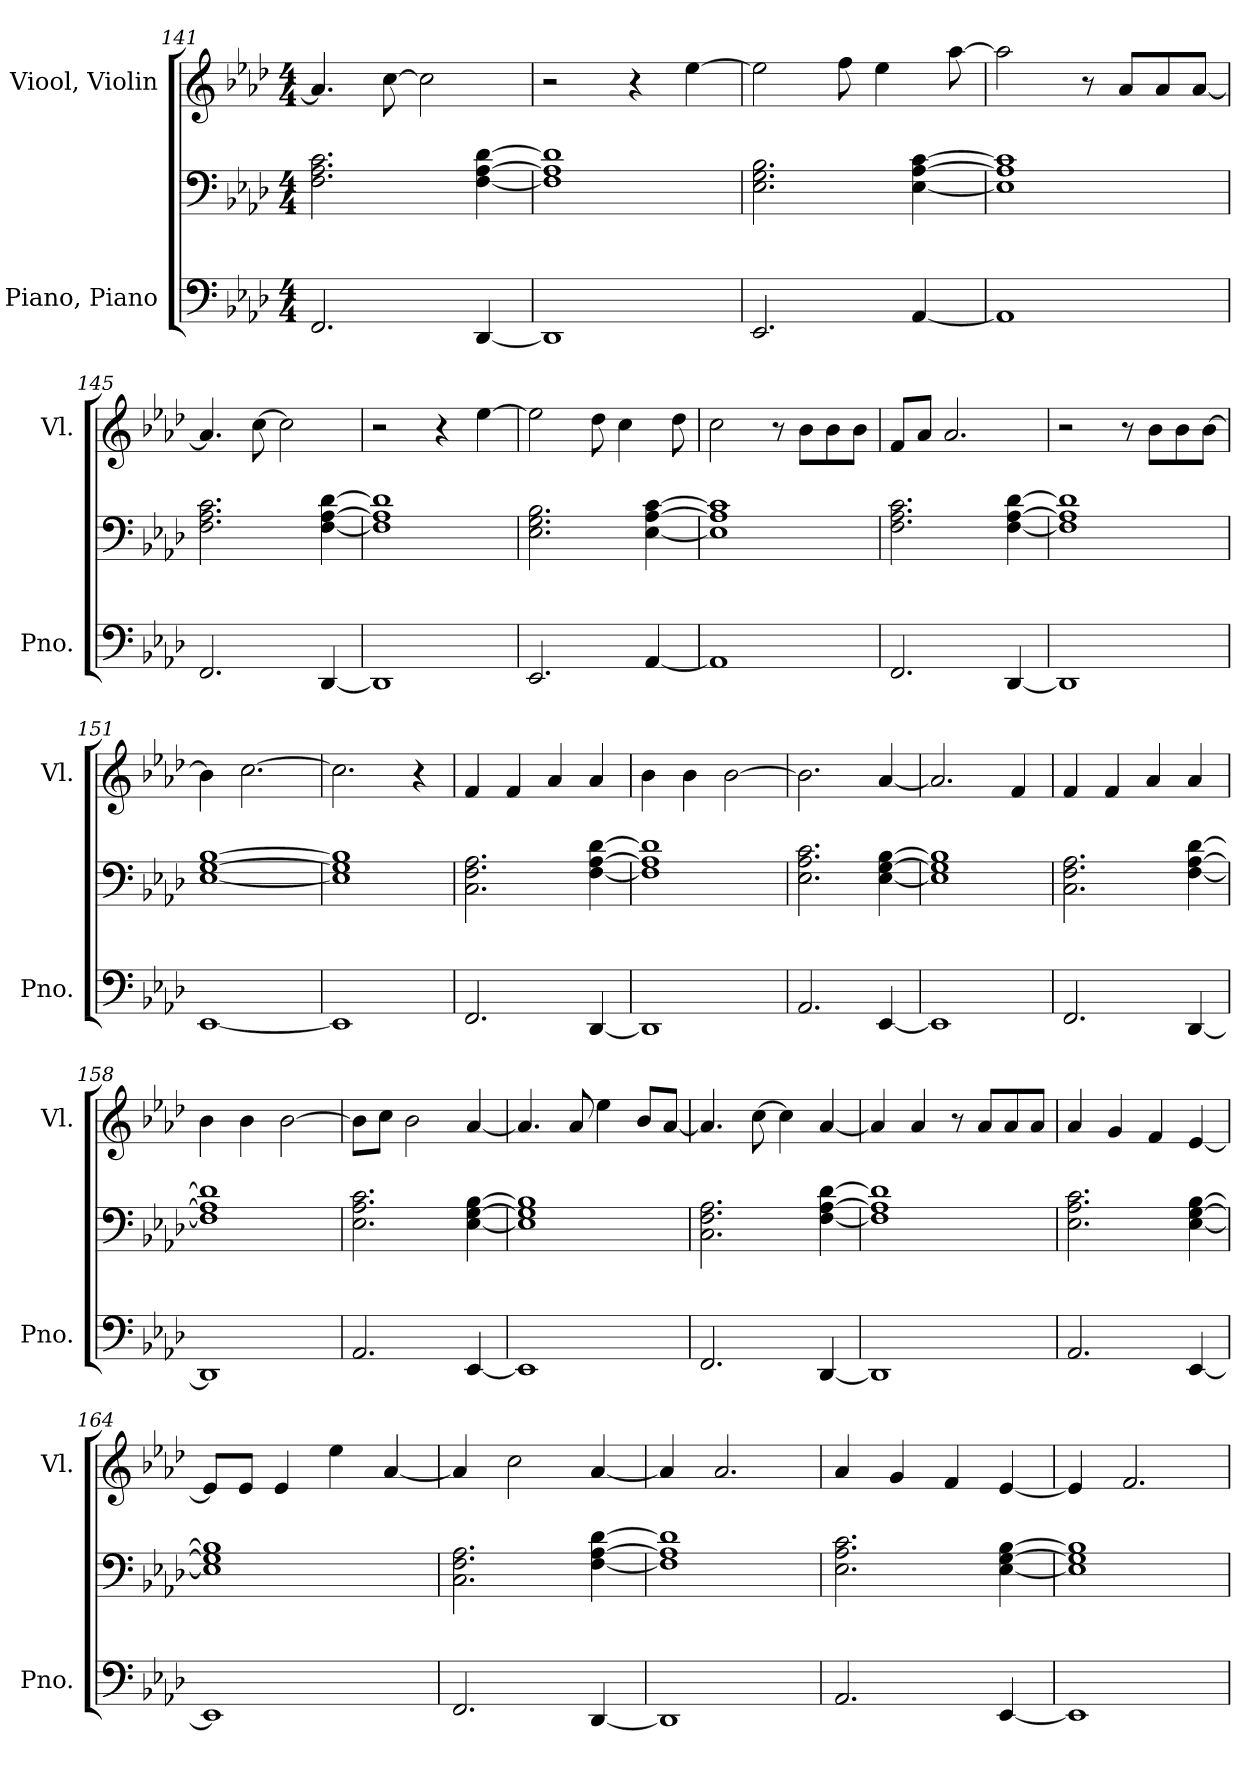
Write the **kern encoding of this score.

**kern	**kern	**kern
*part2	*part2	*part1
*staff3	*staff2	*staff1
*I"Piano, Piano	*	*I"Viool, Violin
*I'Pno.	*	*I'Vl.
*clefF4	*clefF4	*clefG2
*k[b-e-a-d-]	*k[b-e-a-d-]	*k[b-e-a-d-]
*M4/4	*M4/4	*M4/4
=141	=141	=141
2.FF/	2.F\ 2.A-\ 2.c\	4.a-/]
.	.	[8cc\
.	.	2cc\]
[4DD-/	[4F\ [4A-\ [4d-\	.
=142	=142	=142
1DD-]	1F] 1A-] 1d-]	2r
.	.	4r
.	.	[4ee-\
=143	=143	=143
2.EE-/	2.E-\ 2.G\ 2.B-\	2ee-\]
.	.	8ff\
.	.	4ee-\
[4AA-/	[4E-\ [4A-\ [4c\	.
.	.	[8aa-\
=144	=144	=144
1AA-]	1E-] 1A-] 1c]	2aa-\]
.	.	8r
.	.	8a-/L
.	.	8a-/
.	.	[8a-/J
=145	=145	=145
2.FF/	2.F\ 2.A-\ 2.c\	4.a-/]
.	.	[8cc\
.	.	2cc\]
[4DD-/	[4F\ [4A-\ [4d-\	.
=146	=146	=146
1DD-]	1F] 1A-] 1d-]	2r
.	.	4r
.	.	[4ee-\
=147	=147	=147
2.EE-/	2.E-\ 2.G\ 2.B-\	2ee-\]
.	.	8dd-\
.	.	4cc\
[4AA-/	[4E-\ [4A-\ [4c\	.
.	.	8dd-\
!!LO:LB:g=z
=148	=148	=148
1AA-]	1E-] 1A-] 1c]	2cc\
.	.	8r
.	.	8b-\L
.	.	8b-\
.	.	8b-\J
=149	=149	=149
2.FF/	2.F\ 2.A-\ 2.c\	8f/L
.	.	8a-/J
.	.	2.a-/
[4DD-/	[4F\ [4A-\ [4d-\	.
=150	=150	=150
1DD-]	1F] 1A-] 1d-]	2r
.	.	8r
.	.	8b-\L
.	.	8b-\
.	.	[8b-\J
=151	=151	=151
[1EE-	[1E- [1G [1B-	4b-\]
.	.	[2.cc\
=152	=152	=152
1EE-]	1E-] 1G] 1B-]	2.cc\]
.	.	4r
=153	=153	=153
2.FF/	2.C\ 2.F\ 2.A-\	4f/
.	.	4f/
.	.	4a-/
[4DD-/	[4F\ [4A-\ [4d-\	4a-/
=154	=154	=154
1DD-]	1F] 1A-] 1d-]	4b-\
.	.	4b-\
.	.	[2b-\
=155	=155	=155
2.AA-/	2.E-\ 2.A-\ 2.c\	2.b-\]
[4EE-/	[4E-\ [4G\ [4B-\	[4a-/
=156	=156	=156
1EE-]	1E-] 1G] 1B-]	2.a-/]
.	.	4f/
!!LO:PB:g=z
=157	=157	=157
2.FF/	2.C\ 2.F\ 2.A-\	4f/
.	.	4f/
.	.	4a-/
[4DD-/	[4F\ [4A-\ [4d-\	4a-/
=158	=158	=158
1DD-]	1F] 1A-] 1d-]	4b-\
.	.	4b-\
.	.	[2b-\
=159	=159	=159
2.AA-/	2.E-\ 2.A-\ 2.c\	8b-\L]
.	.	8cc\J
.	.	2b-\
[4EE-/	[4E-\ [4G\ [4B-\	[4a-/
=160	=160	=160
1EE-]	1E-] 1G] 1B-]	4.a-/]
.	.	8a-/
.	.	4ee-\
.	.	8b-/L
.	.	[8a-/J
=161	=161	=161
2.FF/	2.C\ 2.F\ 2.A-\	4.a-/]
.	.	[8cc\
.	.	4cc\]
[4DD-/	[4F\ [4A-\ [4d-\	[4a-/
=162	=162	=162
1DD-]	1F] 1A-] 1d-]	4a-/]
.	.	4a-/
.	.	8r
.	.	8a-/L
.	.	8a-/
.	.	8a-/J
=163	=163	=163
2.AA-/	2.E-\ 2.A-\ 2.c\	4a-/
.	.	4g/
.	.	4f/
[4EE-/	[4E-\ [4G\ [4B-\	[4e-/
!!LO:LB:g=z
=164	=164	=164
1EE-]	1E-] 1G] 1B-]	8e-/L]
.	.	8e-/J
.	.	4e-/
.	.	4ee-\
.	.	[4a-/
=165	=165	=165
2.FF/	2.C\ 2.F\ 2.A-\	4a-/]
.	.	2cc\
[4DD-/	[4F\ [4A-\ [4d-\	[4a-/
=166	=166	=166
1DD-]	1F] 1A-] 1d-]	4a-/]
.	.	2.a-/
=167	=167	=167
2.AA-/	2.E-\ 2.A-\ 2.c\	4a-/
.	.	4g/
.	.	4f/
[4EE-/	[4E-\ [4G\ [4B-\	[4e-/
=168	=168	=168
1EE-]	1E-] 1G] 1B-]	4e-/]
.	.	2.f/
=	=	=
*-	*-	*-
